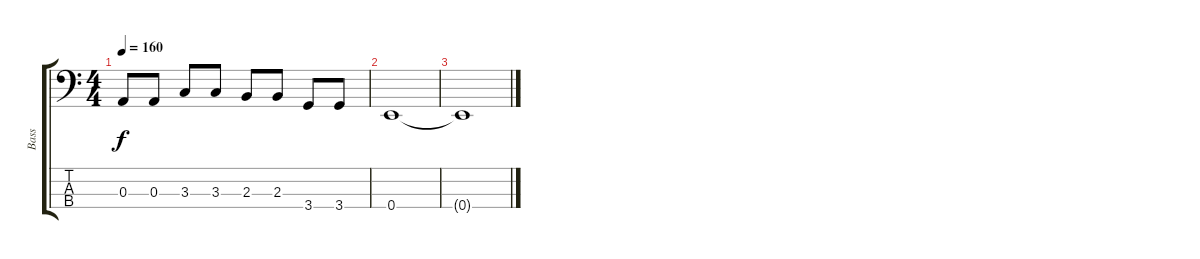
\track ("Bass" "Bass") {instrument electricbassfinger}
\staff {score tabs}
\tuning (G2 D2 A1 E1) {hide}
\ts (4 4)
\tempo 160
\clef f4
\ks c
0.3.8{dy f} 0.3.8 3.3.8 3.3.8 2.3.8 2.3.8 3.4.8 3.4.8 |
0.4.1 |
0.4{t}.1
